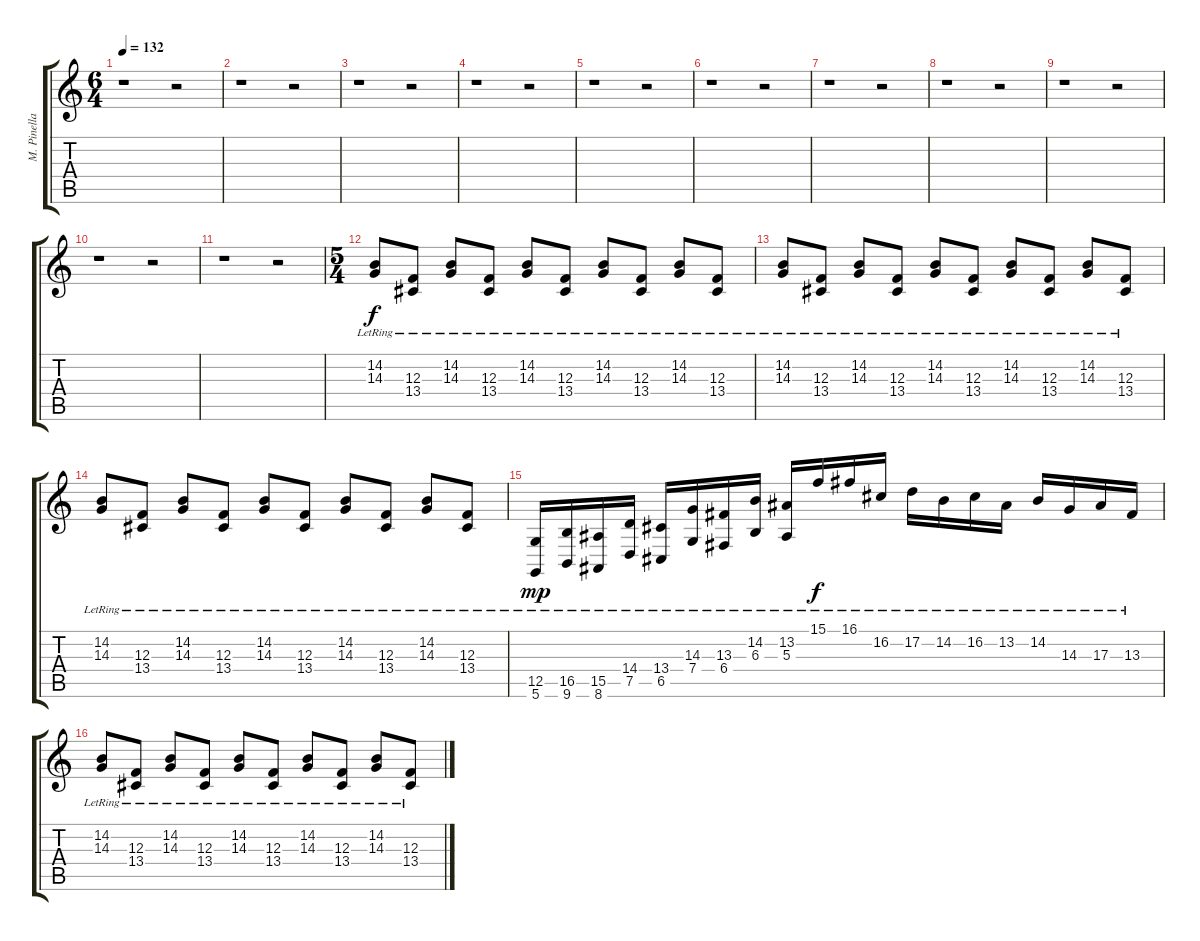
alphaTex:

\track ("M. Pinella [Piano, Add. Guitar]" "M. Pinella") {instrument pad1newage}
\staff {score tabs}
\tuning (D4 A3 F3 C3 G2 D2) {hide}
\ts (6 4)
\tempo 132
\clef g2
\ks c
r.1{dy f} r.2 |
r.1 r.2 |
r.1 r.2 |
r.1 r.2 |
r.1 r.2 |
r.1 r.2 |
r.1 r.2 |
r.1 r.2 |
r.1 r.2 |
r.1 r.2 |
r.1 r.2 |
\ts (5 4)
(14.2{lr} 14.3{lr}).8{volume 16 instrument brightacousticpiano} (12.3{lr} 13.4{lr}).8 (14.2{lr} 14.3{lr}).8 (12.3{lr} 13.4{lr}).8 (14.2{lr} 14.3{lr}).8 (12.3{lr} 13.4{lr}).8 (14.2{lr} 14.3{lr}).8 (12.3{lr} 13.4{lr}).8 (14.2{lr} 14.3{lr}).8 (12.3{lr} 13.4{lr}).8 |
(14.2{lr} 14.3{lr}).8{volume 16 instrument brightacousticpiano} (12.3{lr} 13.4{lr}).8 (14.2{lr} 14.3{lr}).8 (12.3{lr} 13.4{lr}).8 (14.2{lr} 14.3{lr}).8 (12.3{lr} 13.4{lr}).8 (14.2{lr} 14.3{lr}).8 (12.3{lr} 13.4{lr}).8 (14.2{lr} 14.3{lr}).8 (12.3{lr} 13.4{lr}).8 |
(14.2{lr} 14.3{lr}).8{volume 16 instrument brightacousticpiano} (12.3{lr} 13.4{lr}).8 (14.2{lr} 14.3{lr}).8 (12.3{lr} 13.4{lr}).8 (14.2{lr} 14.3{lr}).8 (12.3{lr} 13.4{lr}).8 (14.2{lr} 14.3{lr}).8 (12.3{lr} 13.4{lr}).8 (14.2{lr} 14.3{lr}).8 (12.3{lr} 13.4{lr}).8 |
(12.5{lr} 5.6{lr}).16{dy mp volume 16 instrument brightacousticpiano} (16.5{lr} 9.6{lr}).16 (15.5{lr} 8.6{lr}).16 (14.4{lr} 7.5{lr}).16 (13.4{lr} 6.5{lr}).16 (14.3{lr} 7.4{lr}).16 (13.3{lr} 6.4{lr}).16 (14.2{lr} 6.3{lr}).16 (13.2{lr} 5.3{lr}).16 15.1{lr}.16{dy f} 16.1{lr}.16 16.2{lr}.16 17.2{lr}.16 14.2{lr}.16 16.2{lr}.16 13.2{lr}.16 14.2{lr}.16 14.3{lr}.16 17.3{lr}.16 13.3{lr}.16 |
(14.2{lr} 14.3{lr}).8{volume 16 instrument brightacousticpiano} (12.3{lr} 13.4{lr}).8 (14.2{lr} 14.3{lr}).8 (12.3{lr} 13.4{lr}).8 (14.2{lr} 14.3{lr}).8 (12.3{lr} 13.4{lr}).8 (14.2{lr} 14.3{lr}).8 (12.3{lr} 13.4{lr}).8 (14.2{lr} 14.3{lr}).8 (12.3{lr} 13.4{lr}).8
